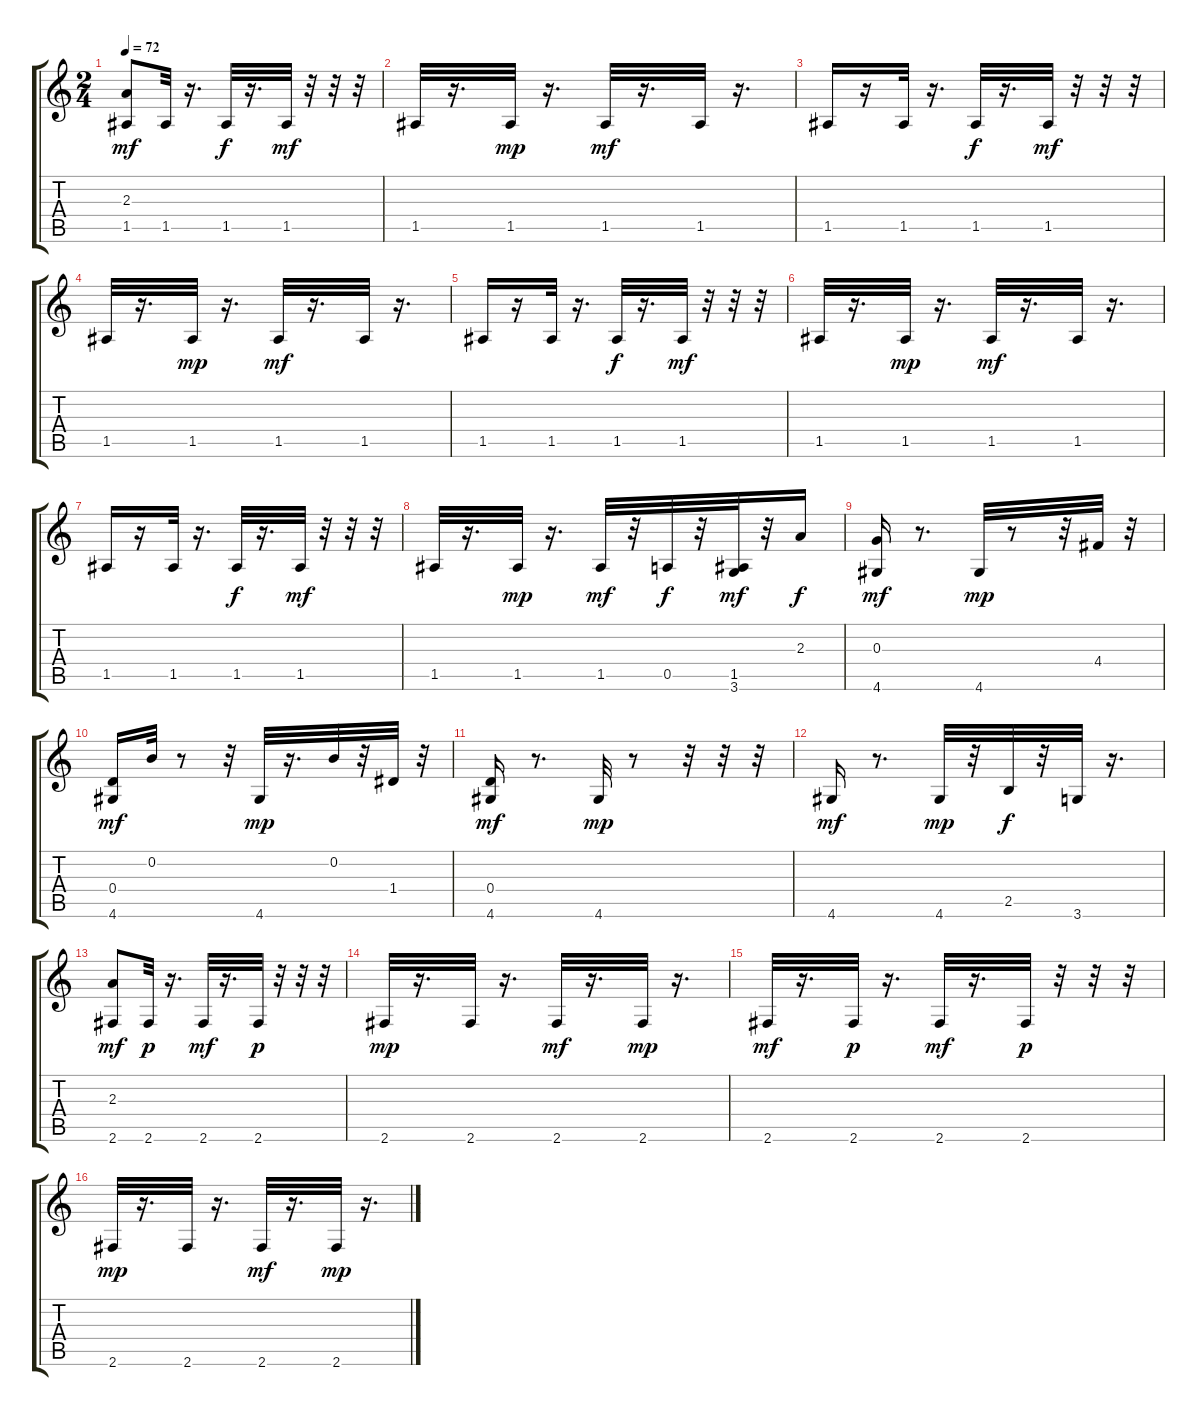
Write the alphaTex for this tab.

\track "" {instrument acousticguitarnylon}
\staff {score tabs}
\tuning (E4 B3 G3 D3 A2 E2) {hide}
\ts (2 4)
\tempo 72
\clef g2
\ks c
(2.3 1.5).8{dy mf} 1.5.32 r.16{d} 1.5.32{dy f} r.16{d} 1.5.32{dy mf} r.32 r.32 r.32 |
1.5.32 r.16{d} 1.5.32{dy mp} r.16{d} 1.5.32{dy mf} r.16{d} 1.5.32 r.16{d} |
1.5.16 r.16 1.5.32 r.16{d} 1.5.32{dy f} r.16{d} 1.5.32{dy mf} r.32 r.32 r.32 |
1.5.32 r.16{d} 1.5.32{dy mp} r.16{d} 1.5.32{dy mf} r.16{d} 1.5.32 r.16{d} |
1.5.16 r.16 1.5.32 r.16{d} 1.5.32{dy f} r.16{d} 1.5.32{dy mf} r.32 r.32 r.32 |
1.5.32 r.16{d} 1.5.32{dy mp} r.16{d} 1.5.32{dy mf} r.16{d} 1.5.32 r.16{d} |
1.5.16 r.16 1.5.32 r.16{d} 1.5.32{dy f} r.16{d} 1.5.32{dy mf} r.32 r.32 r.32 |
1.5.32 r.16{d} 1.5.32{dy mp} r.16{d} 1.5.32{dy mf} r.32 0.5.32{dy f} r.32 (1.5 3.6).32{dy mf} r.32 2.3.16{dy f} |
(0.3 4.6).16{dy mf} r.8{d} 4.6.32{dy mp} r.8 r.32 4.4.32 r.32 |
(0.4 4.6).16{dy mf} 0.2.32 r.8 r.32 4.6.32{dy mp} r.16{d} 0.2.32 r.32 1.4.32 r.32 |
(0.4 4.6).16{dy mf} r.8{d} 4.6.32{dy mp} r.8 r.32 r.32 r.32 |
4.6.16{dy mf} r.8{d} 4.6.32{dy mp} r.32 2.5.32{dy f} r.32 3.6.32 r.16{d} |
(2.3 2.6).8{dy mf} 2.6.32{dy p} r.16{d} 2.6.32{dy mf} r.16{d} 2.6.32{dy p} r.32 r.32 r.32 |
2.6.32{dy mp} r.16{d} 2.6.32 r.16{d} 2.6.32{dy mf} r.16{d} 2.6.32{dy mp} r.16{d} |
2.6.32{dy mf} r.16{d} 2.6.32{dy p} r.16{d} 2.6.32{dy mf} r.16{d} 2.6.32{dy p} r.32 r.32 r.32 |
2.6.32{dy mp} r.16{d} 2.6.32 r.16{d} 2.6.32{dy mf} r.16{d} 2.6.32{dy mp} r.16{d}
